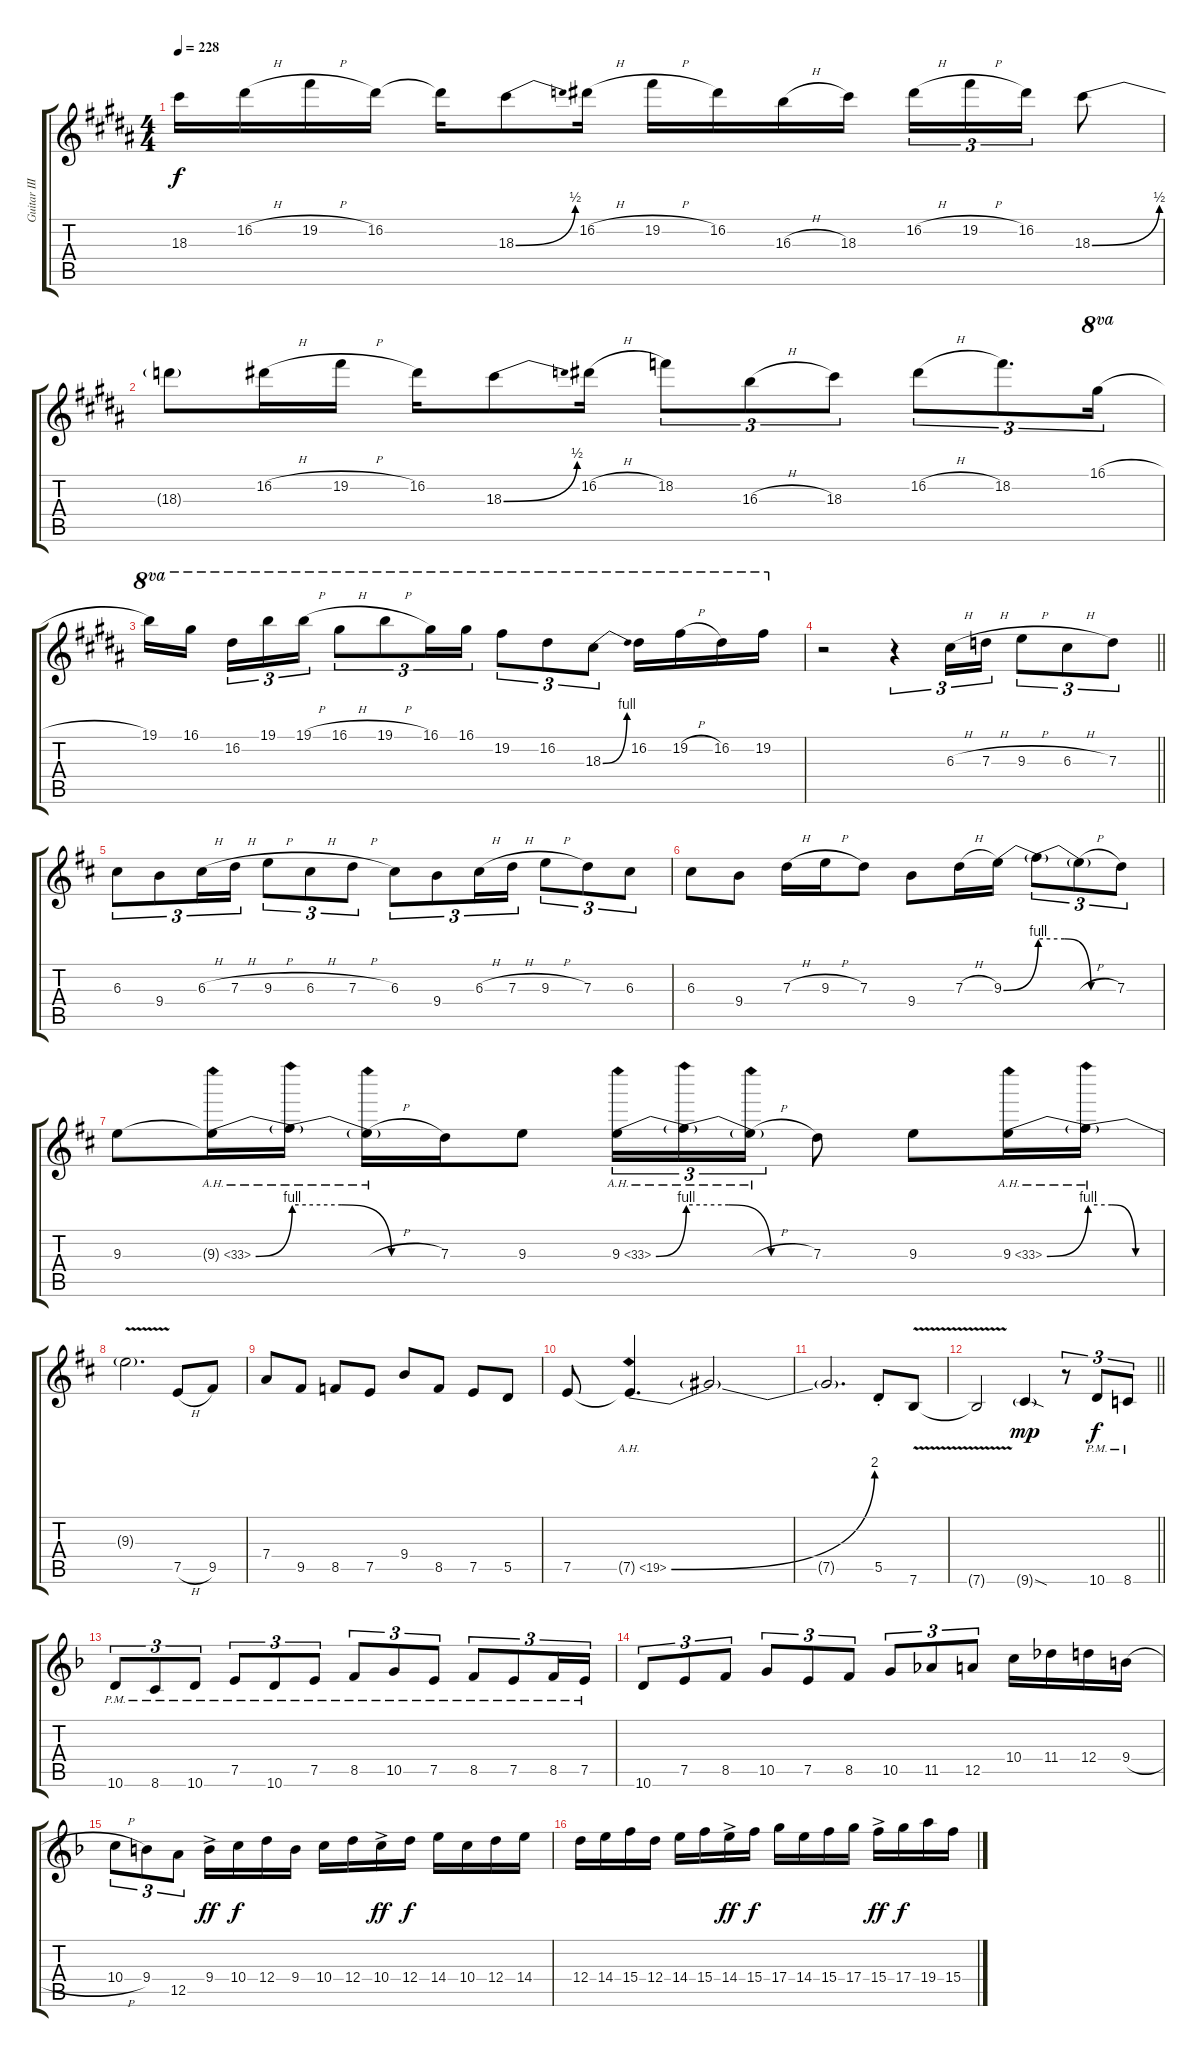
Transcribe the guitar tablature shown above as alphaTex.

\track ("Guitar III" "Guitar III") {instrument distortionguitar}
\staff {score tabs}
\tuning (E4 B3 G3 D3 A2 E2) {hide}
\ts (4 4)
\tempo 228
\clef g2
\ks g#minor
18.3{t}.16{dy f} 16.2{h}.16 19.2{h}.16 16.2.16 16.2{t}.16 18.3{be (bend 0 0 60 2)}.8 16.2{h}.16 19.2{h}.16 16.2.16 16.3{h}.16 18.3.16 16.2{h}.16{tu (3 2)} 19.2{h}.16{tu (3 2)} 16.2.16{tu (3 2)} 18.3{be (bend 0 0 60 2)}.8 |
18.3{t}.8 16.2{h}.16 19.2{h}.16 16.2.16 18.3{be (bend 0 0 60 2)}.8 16.2{h}.16 18.2.8{tu (3 2)} 16.3{h}.8{tu (3 2)} 18.3.8{tu (3 2)} 16.2{h}.8{tu (3 2)} 18.2.8{d tu (3 2)} 16.1{h}.16{tu (3 2) ot 8va} |
\ks b
19.1.16{ot 8va} 16.1.16{ot 8va beam splitsecondary} 16.2.16{tu (3 2) ot 8va} 19.1.16{tu (3 2) ot 8va} 19.1{h}.16{tu (3 2) ot 8va} 16.1{h}.8{tu (3 2) ot 8va} 19.1{h}.8{tu (3 2) ot 8va} 16.1.16{tu (3 2) ot 8va} 16.1.16{tu (3 2) ot 8va} 19.2.8{tu (3 2) ot 8va} 16.2.8{tu (3 2) ot 8va} 18.3{be (bend 0 0 60 4)}.8{tu (3 2) ot 8va} 16.2.16{ot 8va} 19.2{h}.16{ot 8va} 16.2.16{ot 8va} 19.2.16{ot 8va} |
\barLineRight lightlight
\ks g#minor
r.2 r.4{tu (3 2)} 6.3{h}.16{tu (3 2)} 7.3{h}.16{tu (3 2)} 9.3{h}.8{tu (3 2)} 6.3{h}.8{tu (3 2)} 7.3.8{tu (3 2)} |
\ks d
6.3.8{tu (3 2)} 9.4.8{tu (3 2)} 6.3{h}.16{tu (3 2)} 7.3{h}.16{tu (3 2)} 9.3{h}.8{tu (3 2)} 6.3{h}.8{tu (3 2)} 7.3{h}.8{tu (3 2)} 6.3.8{tu (3 2)} 9.4.8{tu (3 2)} 6.3{h}.16{tu (3 2)} 7.3{h}.16{tu (3 2)} 9.3{h}.8{tu (3 2)} 7.3.8{tu (3 2)} 6.3.8{tu (3 2)} |
6.3.8 9.4.8 7.3{h}.16 9.3{h}.16 7.3.8 9.4.8 7.3{h}.16 9.3{be (bend 0 0 60 4)}.16 9.3{be (custom 0 4 20 4 40 0 60 0) t}.8{tu (3 2)} 9.3{h t}.8{tu (3 2)} 7.3.8{tu (3 2)} |
9.3.8 9.3{be (bend 0 0 60 4) ah 24 t}.16 9.3{be (custom 0 4 20 4 40 0 60 0) ah 24 t}.16 9.3{ah 24 h t}.16 7.3.16 9.3.8 9.3{be (bend 0 0 60 4) ah 24}.16{tu (3 2)} 9.3{be (custom 0 4 20 4 40 0 60 0) ah 24 t}.16{tu (3 2)} 9.3{ah 24 h t}.16{tu (3 2)} 7.3.8 9.3.8 9.3{be (bend 0 0 60 4) ah 24}.16 9.3{be (custom 0 4 20 4 40 0 60 0) ah 24 t}.16 |
9.3{v t}.2{d} 7.5{h}.8 9.5.8 |
7.4.8 9.5.8 8.5.8 7.5.8 9.4.8 8.5.8 7.5.8 5.5.8 |
7.5.8 7.5{be (bend 0 0 60 8) ah 12 t}.4{d} 7.5{t}.2 |
7.5{t}.2{d} 5.5{st}.8 7.6{v}.8 |
\barLineRight lightlight
7.6{v t}.2 9.6{sod g}.4{dy mp} r.8{tu (3 2)} 10.6{pm}.8{tu (3 2) dy f} 8.6{pm}.8{tu (3 2)} |
\ks f
10.6{pm}.8{tu (3 2)} 8.6{pm}.8{tu (3 2)} 10.6{pm}.8{tu (3 2)} 7.5{pm}.8{tu (3 2)} 10.6{pm}.8{tu (3 2)} 7.5{pm}.8{tu (3 2)} 8.5{pm}.8{tu (3 2)} 10.5{pm}.8{tu (3 2)} 7.5{pm}.8{tu (3 2)} 8.5{pm}.8{tu (3 2)} 7.5{pm}.8{tu (3 2)} 8.5{pm}.16{tu (3 2)} 7.5{pm}.16{tu (3 2)} |
10.6.8{tu (3 2)} 7.5.8{tu (3 2)} 8.5.8{tu (3 2)} 10.5.8{tu (3 2)} 7.5.8{tu (3 2)} 8.5.8{tu (3 2)} 10.5.8{tu (3 2)} 11.5.8{tu (3 2)} 12.5.8{tu (3 2)} 10.4.16 11.4.16 12.4.16 9.4{h}.16 |
10.4{h}.8{tu (3 2)} 9.4.8{tu (3 2)} 12.5.8{tu (3 2)} 9.4{ac}.16{dy ff} 10.4.16{dy f} 12.4.16 9.4.16 10.4.16 12.4.16 10.4{ac}.16{dy ff} 12.4.16{dy f} 14.4.16 10.4.16 12.4.16 14.4.16 |
12.4.16 14.4.16 15.4.16 12.4.16 14.4.16 15.4.16 14.4{ac}.16{dy ff} 15.4.16{dy f} 17.4.16 14.4.16 15.4.16 17.4.16 15.4{ac}.16{dy ff} 17.4.16{dy f} 19.4.16 15.4.16
